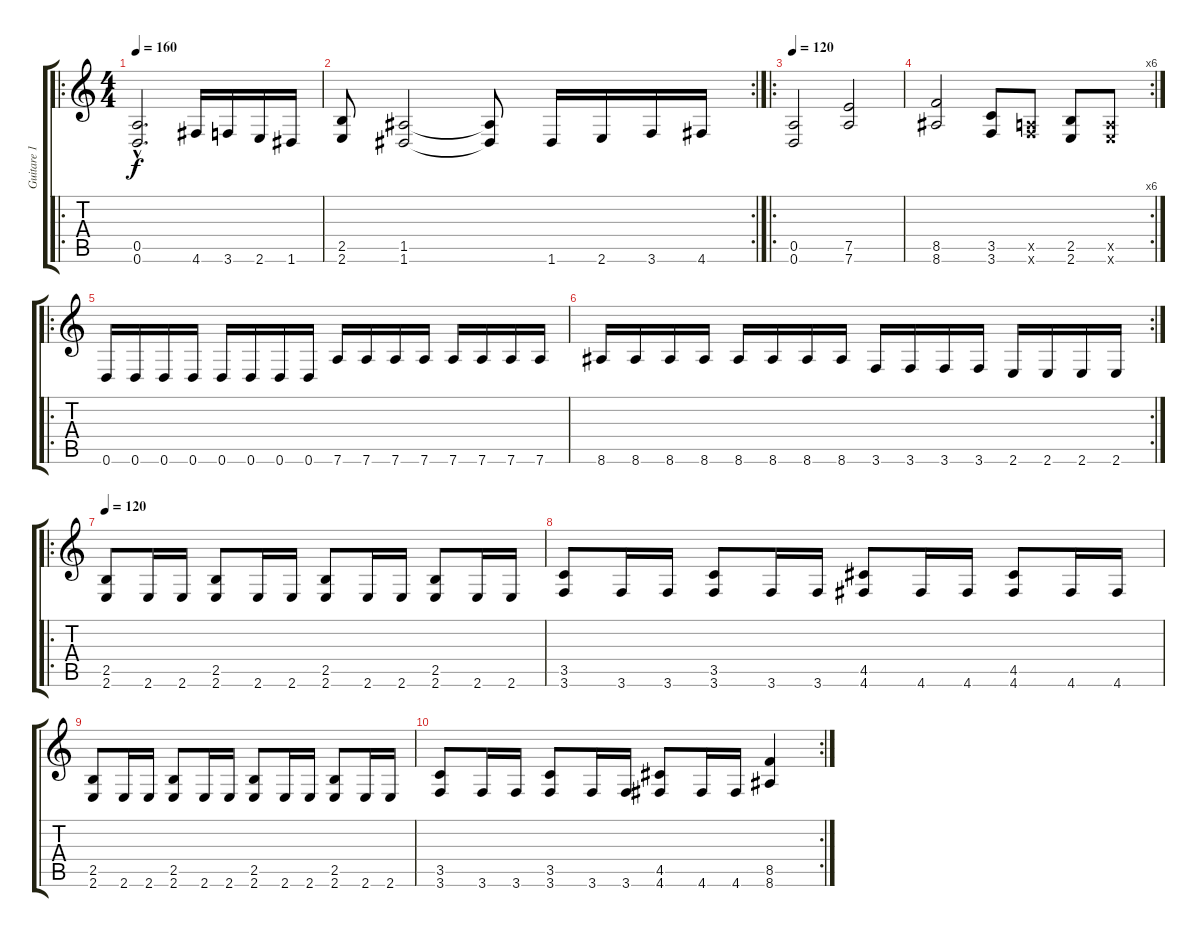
\track ("Guitare 1" "Guitare 1") {instrument distortionguitar}
\staff {score tabs}
\tuning (E4 B3 G3 D3 A2 D2) {hide}
\ro
\ts (4 4)
\tempo 150
\tempo 160
\clef g2
\ks c
(0.5{hac} 0.6{hac}).2{d dy f} 4.6.16 3.6.16 2.6.16 1.6.16 |
\rc 2
(2.5 2.6).8 (1.5 1.6).2 (1.5{t} 1.6{t}).8 1.6.16 2.6.16 3.6.16 4.6.16 |
\ro
\tempo 120
(0.5 0.6).2 (7.5 7.6).2 |
\rc 6
(8.5 8.6).2 (3.5 3.6).8 (0.5{x} 3.6{x}).8 (2.5 2.6).8 (0.5{x} 2.6{x}).8 |
\ro
0.6.16 0.6.16 0.6.16 0.6.16 0.6.16 0.6.16 0.6.16 0.6.16 7.6.16 7.6.16 7.6.16 7.6.16 7.6.16 7.6.16 7.6.16 7.6.16 |
\rc 2
8.6.16 8.6.16 8.6.16 8.6.16 8.6.16 8.6.16 8.6.16 8.6.16 3.6.16 3.6.16 3.6.16 3.6.16 2.6.16 2.6.16 2.6.16 2.6.16 |
\ro
\tempo 120
(2.5 2.6).8 2.6.16 2.6.16 (2.5 2.6).8 2.6.16 2.6.16 (2.5 2.6).8 2.6.16 2.6.16 (2.5 2.6).8 2.6.16 2.6.16 |
(3.5 3.6).8 3.6.16 3.6.16 (3.5 3.6).8 3.6.16 3.6.16 (4.5 4.6).8 4.6.16 4.6.16 (4.5 4.6).8 4.6.16 4.6.16 |
(2.5 2.6).8 2.6.16 2.6.16 (2.5 2.6).8 2.6.16 2.6.16 (2.5 2.6).8 2.6.16 2.6.16 (2.5 2.6).8 2.6.16 2.6.16 |
\rc 2
(3.5 3.6).8 3.6.16 3.6.16 (3.5 3.6).8 3.6.16 3.6.16 (4.5 4.6).8 4.6.16 4.6.16 (8.5 8.6).4
